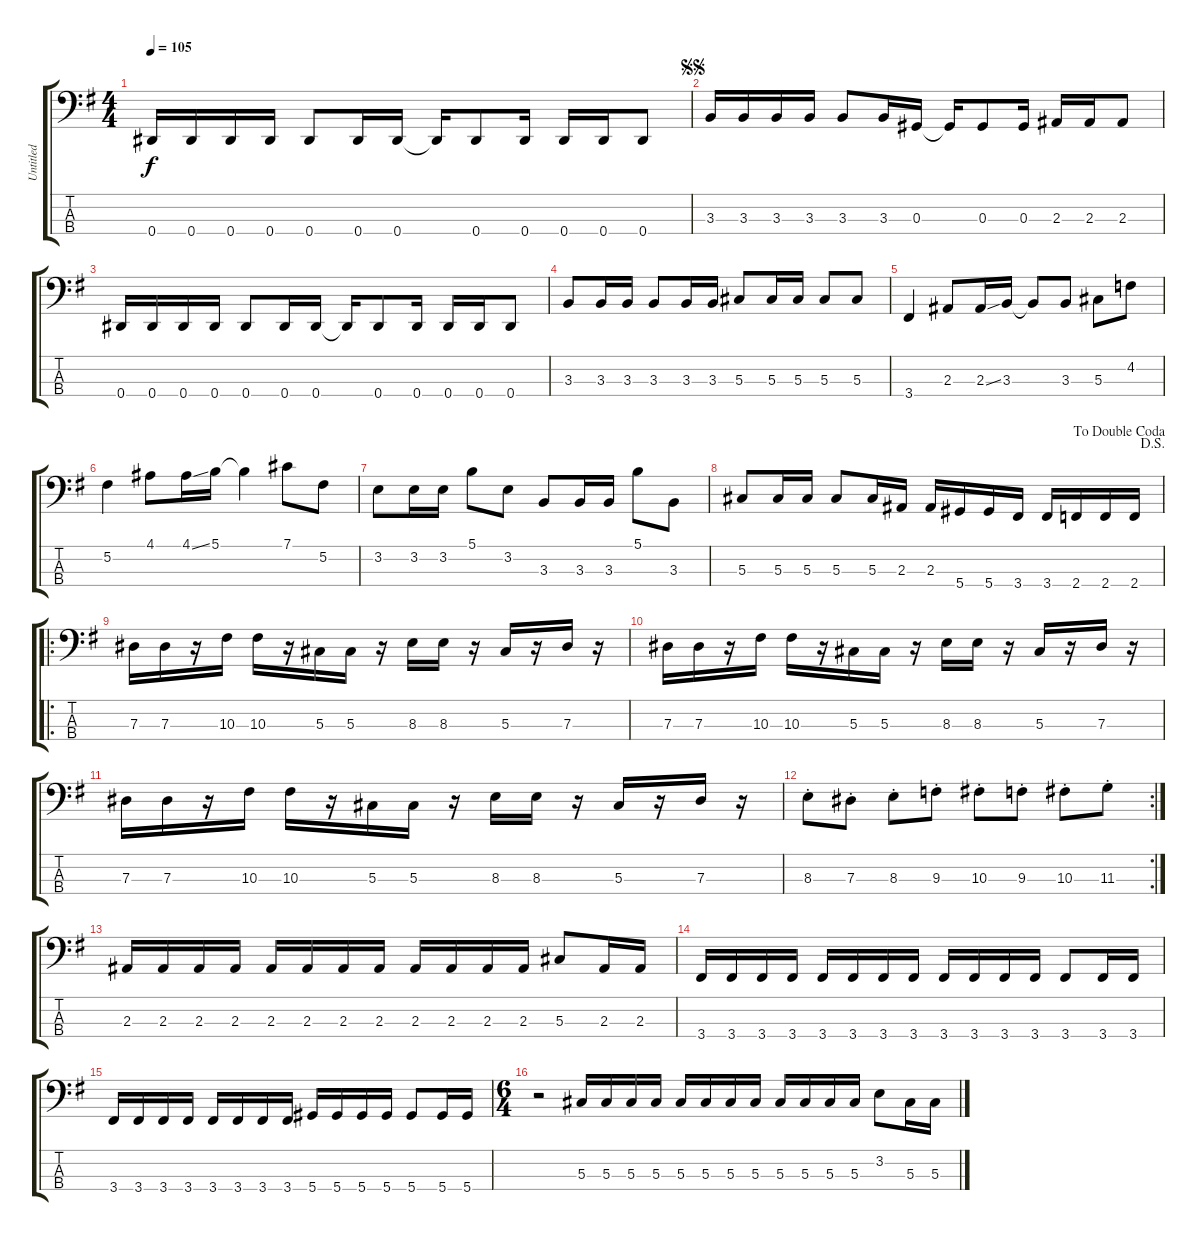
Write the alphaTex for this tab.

\track ("Untitled" "Untitled") {instrument electricbassfinger}
\staff {score tabs}
\tuning (Gb2 Db2 Ab1 Eb1) {hide}
\ts (4 4)
\tempo 105
\clef f4
\ks g
0.4.16{dy f} 0.4.16 0.4.16 0.4.16 0.4.8 0.4.16 0.4.16 0.4{t}.16 0.4.8 0.4.16 0.4.16 0.4.16 0.4.8 |
\jump segnosegno
3.3.16 3.3.16 3.3.16 3.3.16 3.3.8 3.3.16 0.3.16 0.3{t}.16 0.3.8 0.3.16 2.3.16 2.3.16 2.3.8 |
0.4.16 0.4.16 0.4.16 0.4.16 0.4.8 0.4.16 0.4.16 0.4{t}.16 0.4.8 0.4.16 0.4.16 0.4.16 0.4.8 |
3.3.8 3.3.16 3.3.16 3.3.8 3.3.16 3.3.16 5.3.8 5.3.16 5.3.16 5.3.8 5.3.8 |
3.4.4 2.3.8 2.3{ss}.16 3.3.16 3.3{t}.8 3.3.8 5.3.8 4.2.8 |
5.2.4 4.1.8 4.1{ss}.16 5.1.16 5.1{t}.4 7.1.8 5.2.8 |
3.2.8 3.2.16 3.2.16 5.1.8 3.2.8 3.3.8 3.3.16 3.3.16 5.1.8 3.3.8 |
\jump dalsegno
\jump dadoublecoda
5.3.8 5.3.16 5.3.16 5.3.8 5.3.16 2.3.16 2.3.16 5.4.16 5.4.16 3.4.16 3.4.16 2.4.16 2.4.16 2.4.16 |
\ro
7.3.16 7.3.16 r.16 10.3.16 10.3.16 r.16 5.3.16 5.3.16 r.16 8.3.16 8.3.16 r.16 5.3.16 r.16 7.3.16 r.16 |
7.3.16 7.3.16 r.16 10.3.16 10.3.16 r.16 5.3.16 5.3.16 r.16 8.3.16 8.3.16 r.16 5.3.16 r.16 7.3.16 r.16 |
7.3.16 7.3.16 r.16 10.3.16 10.3.16 r.16 5.3.16 5.3.16 r.16 8.3.16 8.3.16 r.16 5.3.16 r.16 7.3.16 r.16 |
\rc 2
8.3{st}.8 7.3{st}.8 8.3{st}.8 9.3{st}.8 10.3{st}.8 9.3{st}.8 10.3{st}.8 11.3{st}.8 |
2.3.16 2.3.16 2.3.16 2.3.16 2.3.16 2.3.16 2.3.16 2.3.16 2.3.16 2.3.16 2.3.16 2.3.16 5.3.8 2.3.16 2.3.16 |
3.4.16 3.4.16 3.4.16 3.4.16 3.4.16 3.4.16 3.4.16 3.4.16 3.4.16 3.4.16 3.4.16 3.4.16 3.4.8 3.4.16 3.4.16 |
3.4.16 3.4.16 3.4.16 3.4.16 3.4.16 3.4.16 3.4.16 3.4.16 5.4.16 5.4.16 5.4.16 5.4.16 5.4.8 5.4.16 5.4.16 |
\ts (6 4)
r.2 5.3.16 5.3.16 5.3.16 5.3.16 5.3.16 5.3.16 5.3.16 5.3.16 5.3.16 5.3.16 5.3.16 5.3.16 3.2.8 5.3.16 5.3.16
